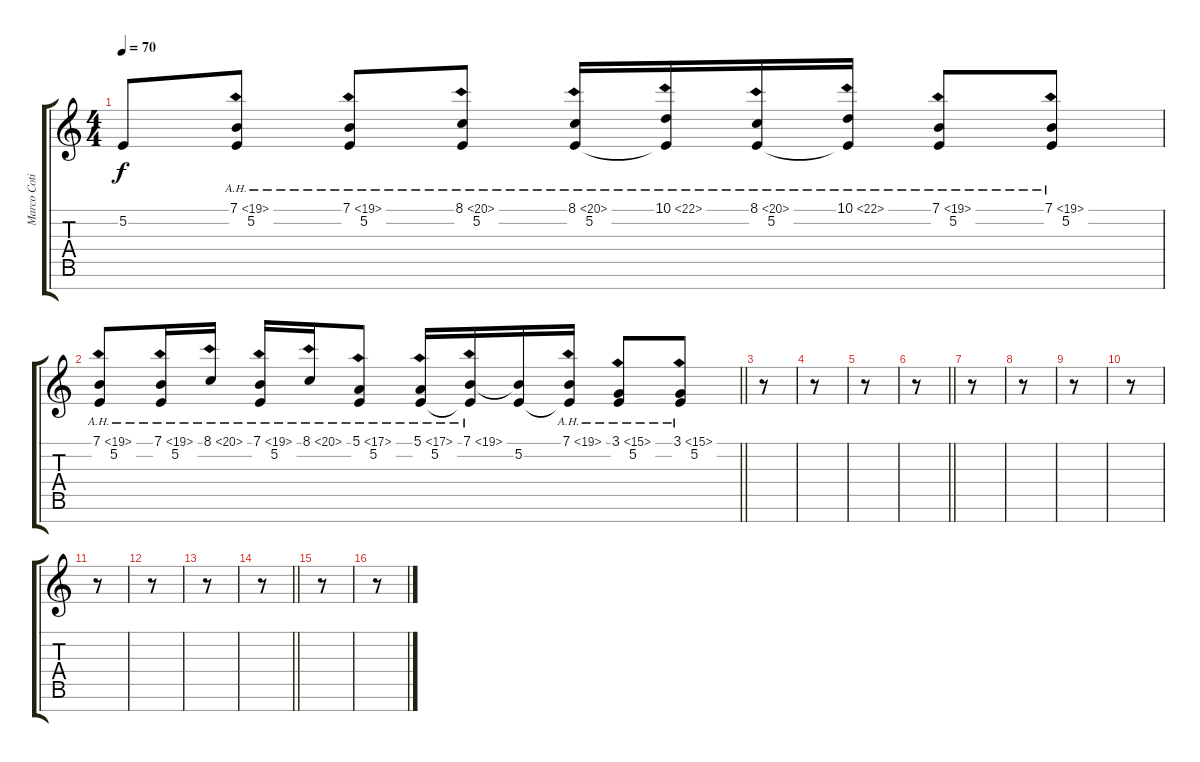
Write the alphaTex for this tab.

\track ("Marco Coti Zelati (keys)" "Marco Coti") {instrument brightacousticpiano}
\staff {score tabs}
\tuning (E4 B3 G3 D3 A2 E2 B1) {hide}
\ts (4 4)
\tempo 70
\clef g2
\ks c
5.2.8{dy f} (7.1{ah 12} 5.2).8 (7.1{ah 12} 5.2).8 (8.1{ah 12} 5.2).8 (8.1{ah 12} 5.2).16 (10.1{ah 12} 5.2{t}).16 (8.1{ah 12} 5.2).16 (10.1{ah 12} 5.2{t}).16 (7.1{ah 12} 5.2).8 (7.1{ah 12} 5.2).8 |
\barLineRight lightlight
(7.1{ah 12} 5.2).8 (7.1{ah 12} 5.2).16 8.1{ah 12}.16 (7.1{ah 12} 5.2).16 8.1{ah 12}.16 (5.1{ah 12} 5.2).8 (5.1{ah 12} 5.2).16 (7.1{ah 12} 5.2{t}).16 (7.1{t} 5.2).16 (7.1{ah 12} 5.2{t}).16 (3.1{ah 12} 5.2).8 (3.1{ah 12} 5.2).8 |
r.8 |
r.8 |
r.8 |
\barLineRight lightlight
r.8 |
r.8 |
r.8 |
r.8 |
r.8 |
r.8 |
r.8 |
r.8 |
\barLineRight lightlight
r.8 |
r.8 |
r.8
